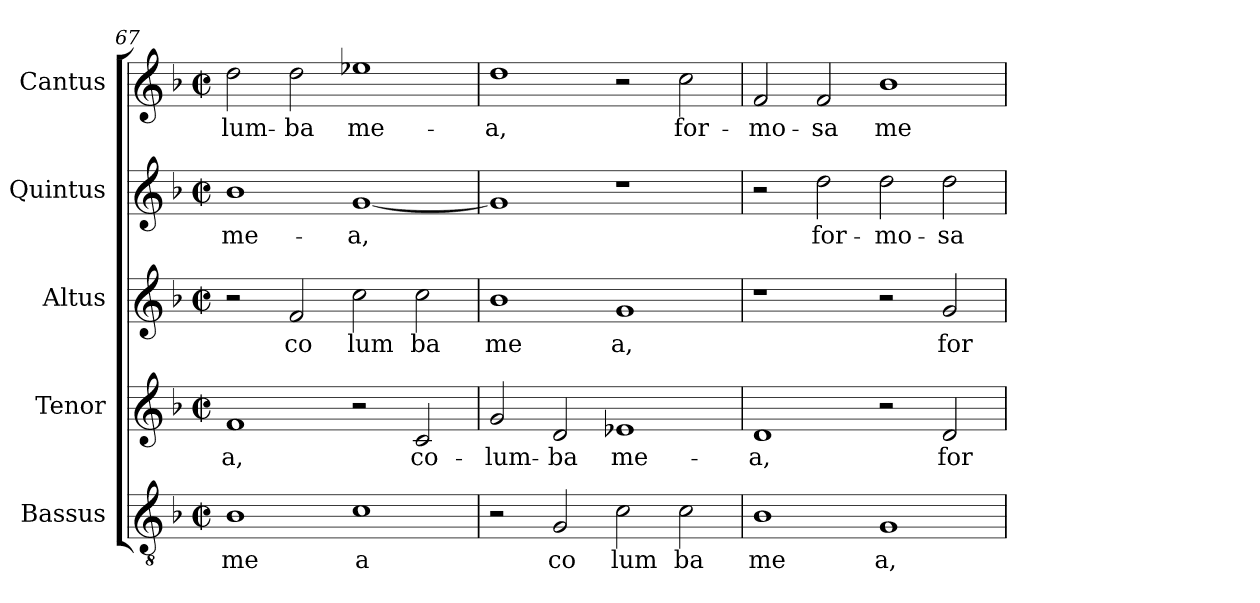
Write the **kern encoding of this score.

**kern	**text	**kern	**text	**kern	**text	**kern	**text	**kern	**text
*part5	*part5	*part4	*part4	*part3	*part3	*part2	*part2	*part1	*part1
*staff5	*staff5	*staff4	*staff4	*staff3	*staff3	*staff2	*staff2	*staff1	*staff1
*I"Bassus	*	*I"Tenor	*	*I"Altus	*	*I"Quintus	*	*I"Cantus	*
!!LO:PB:g=z
*clefGv2	*	*clefG2	*	*clefG2	*	*clefG2	*	*clefG2	*
*k[b-]	*	*k[b-]	*	*k[b-]	*	*k[b-]	*	*k[b-]	*
*F:	*	*F:	*	*F:	*	*F:	*	*F:	*
*M2/2	*	*M2/2	*	*M2/2	*	*M2/2	*	*M2/2	*
*met(c|)	*	*met(c|)	*	*met(c|)	*	*met(c|)	*	*met(c|)	*
=67	=67	=67	=67	=67	=67	=67	=67	=67	=67
!	!LO:LY:b:cj	!	!LO:LY:b:cj	!	!	!	!LO:LY:b:cj	!	!LO:LY:b:cj
1B-	me	1f	-a,	2r	.	1b-	me-	2dd\	-lum-
!	!	!	!	!	!LO:LY:b:cj	!	!	!	!LO:LY:b:cj
.	.	.	.	2f/	co	.	.	2dd\	-ba
!	!LO:LY:b:cj	!	!	!	!LO:LY:b:cj	!	!LO:LY:b:cj	!	!LO:LY:b:cj
1c	a	2r	.	2cc\	lum	[<1g	-a,	1ee-X	me-
!	!	!	!LO:LY:b:cj	!	!LO:LY:b:cj	!	!	!	!
.	.	2c/	co-	2cc\	ba	.	.	.	.
=68	=68	=68	=68	=68	=68	=68	=68	=68	=68
!	!	!	!LO:LY:b:cj	!	!LO:LY:b:cj	!	!	!	!LO:LY:b:cj
2r	.	2g/	-lum-	1b-	me	1g]	.	1dd	-a,
!	!LO:LY:b:cj	!	!LO:LY:b:cj	!	!	!	!	!	!
2G/	co	2d/	-ba	.	.	.	.	.	.
!	!LO:LY:b:cj	!	!LO:LY:b:cj	!	!LO:LY:b:cj	!	!	!	!
2c\	lum	1e-X	me-	1g	a,	1r	.	2r	.
!	!LO:LY:b:cj	!	!	!	!	!	!	!	!LO:LY:b:cj
2c\	ba	.	.	.	.	.	.	2cc\	for-
=69	=69	=69	=69	=69	=69	=69	=69	=69	=69
!	!LO:LY:b:cj	!	!LO:LY:b:cj	!	!	!	!	!	!LO:LY:b:cj
1B-	me	1d	-a,	1r	.	2r	.	2f/	-mo-
!	!	!	!	!	!	!	!LO:LY:b:cj	!	!LO:LY:b:cj
.	.	.	.	.	.	2dd\	for-	2f/	-sa
!	!LO:LY:b:cj	!	!	!	!	!	!LO:LY:b:cj	!	!LO:LY:b:cj
1G	a,	2r	.	2r	.	2dd\	-mo-	1b-	me-
!	!	!	!LO:LY:b:cj	!	!LO:LY:b:cj	!	!LO:LY:b:cj	!	!
.	.	2d/	for-	2g/	for	2dd\	-sa	.	.
=	=	=	=	=	=	=	=	=	=
*-	*-	*-	*-	*-	*-	*-	*-	*-	*-
